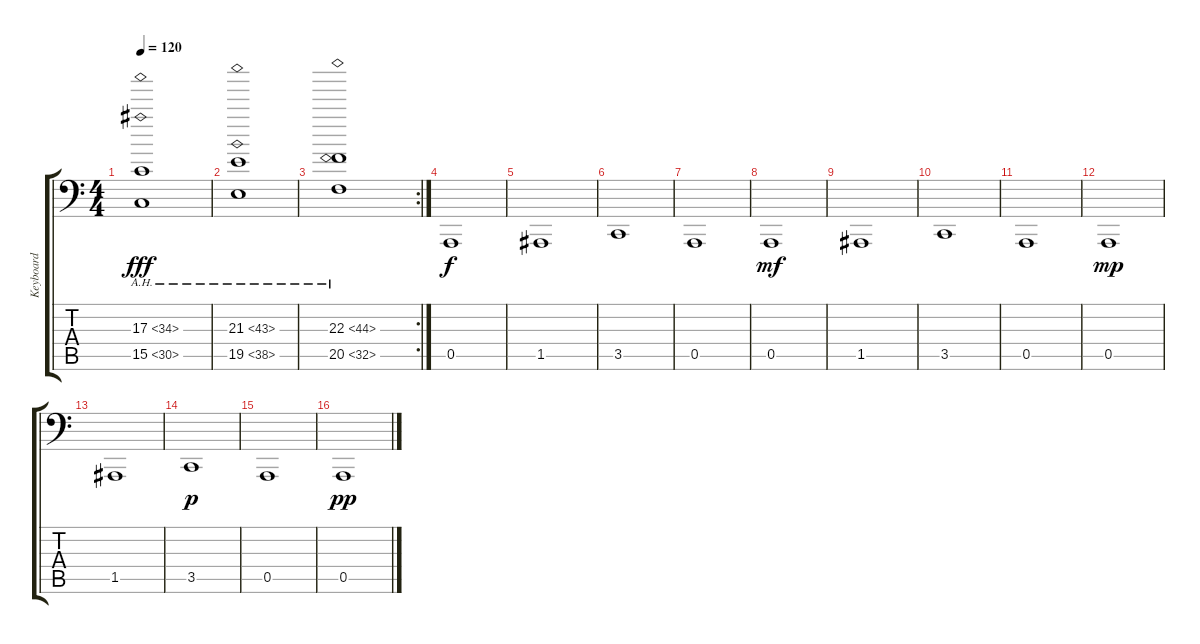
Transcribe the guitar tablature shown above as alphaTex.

\track ("Keyboard" "Keyboard") {instrument pad6metallic}
\staff {score tabs}
\tuning (E3 B2 G2 D2 A1 D1) {hide}
\ts (4 4)
\tempo 120
\clef f4
\ks c
(17.3{ah 17} 15.5{ah 15}).1{dy fff} |
(21.3{ah 22} 19.5{ah 19}).1 |
\rc 2
(22.3{ah 22} 20.5{ah 12}).1 |
0.5.1{dy f instrument pad6metallic} |
1.5.1 |
3.5.1 |
0.5.1 |
0.5.1{dy mf instrument pad6metallic} |
1.5.1 |
3.5.1 |
0.5.1 |
0.5.1{dy mp instrument pad6metallic} |
1.5.1 |
3.5.1{dy p} |
0.5.1 |
0.5.1{dy pp instrument pad6metallic}
